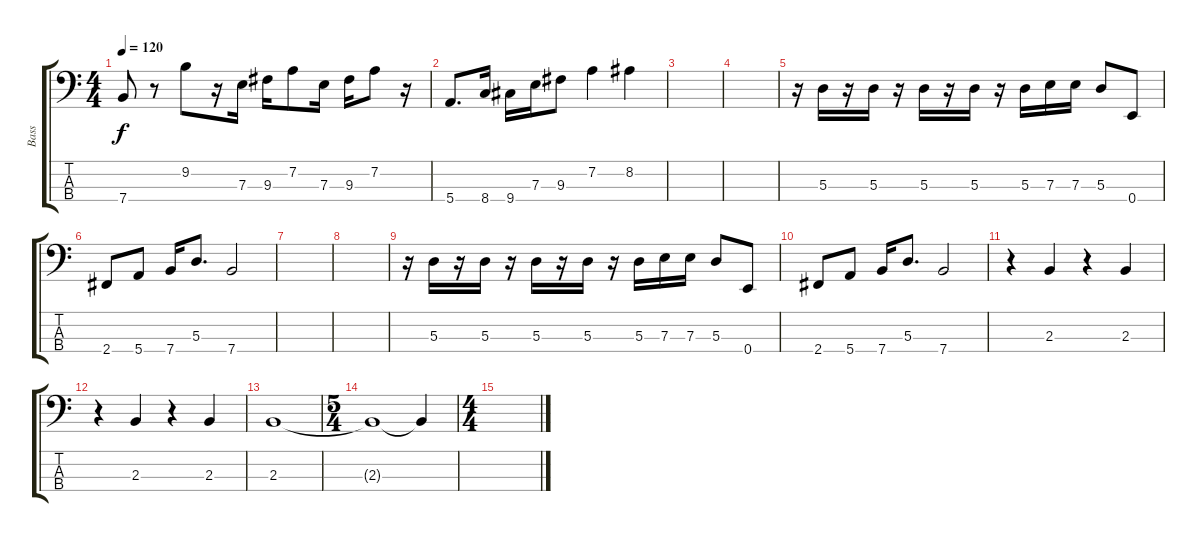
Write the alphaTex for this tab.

\track ("Bass" "Bass") {instrument electricbassfinger}
\staff {score tabs}
\tuning (G2 D2 A1 E1) {hide}
\ts (4 4)
\tempo 120
\clef f4
\ks c
7.4.8{dy f} r.8 9.2.8 r.16 7.3.16 9.3.16 7.2.8 7.3.16 9.3.16 7.2.8 r.16 |
5.4.8{d} 8.4.16 9.4.16 7.3.16 9.3.8 7.2.4 8.2.4 |
|
|
r.16 5.3.16 r.16 5.3.16 r.16 5.3.16 r.16 5.3.16 r.16 5.3.16 7.3.16 7.3.16 5.3.8 0.4.8 |
2.4.8 5.4.8 7.4.16 5.3.8{d} 7.4.2 |
|
|
r.16 5.3.16 r.16 5.3.16 r.16 5.3.16 r.16 5.3.16 r.16 5.3.16 7.3.16 7.3.16 5.3.8 0.4.8 |
2.4.8 5.4.8 7.4.16 5.3.8{d} 7.4.2 |
r.4 2.3.4 r.4 2.3.4 |
r.4 2.3.4 r.4 2.3.4 |
2.3.1 |
\ts (5 4)
2.3{t}.1 2.3{t}.4 |
\ts (4 4)
